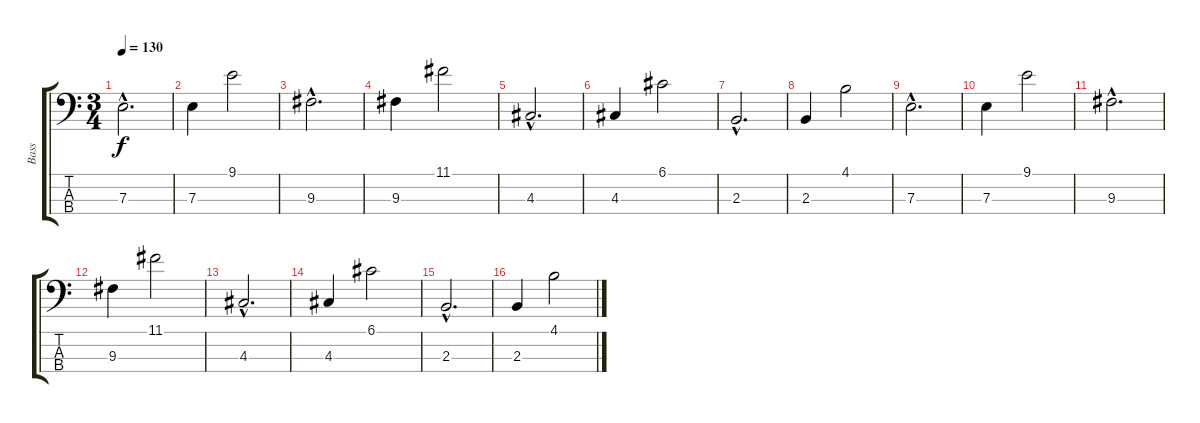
\track ("Bass" "Bass") {instrument fretlessbass}
\staff {score tabs}
\tuning (G2 D2 A1 E1) {hide}
\ts (3 4)
\tempo 130
\clef f4
\ks c
7.3{hac}.2{d dy f} |
7.3.4 9.1.2 |
9.3{hac}.2{d} |
9.3.4 11.1.2 |
4.3{hac}.2{d} |
4.3.4 6.1.2 |
2.3{hac}.2{d} |
2.3.4 4.1.2 |
7.3{hac}.2{d} |
7.3.4 9.1.2 |
9.3{hac}.2{d} |
9.3.4 11.1.2 |
4.3{hac}.2{d} |
4.3.4 6.1.2 |
2.3{hac}.2{d} |
2.3.4 4.1.2
